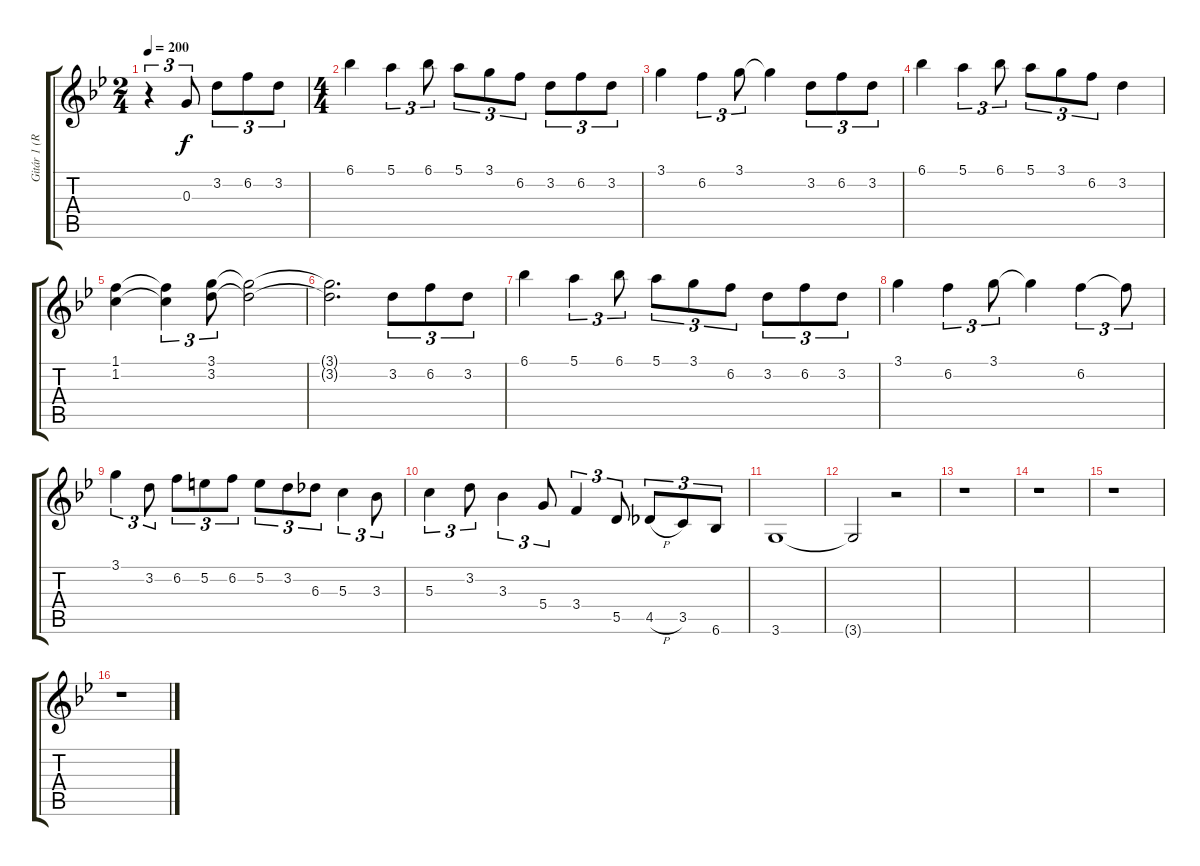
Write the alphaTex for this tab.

\track ("Gitár 1 (Ritchie Blackmore)" "Gitár 1 (R") {instrument distortionguitar}
\staff {score tabs}
\tuning (E4 B3 G3 D3 A2 E2) {hide}
\ts (2 4)
\tempo 200
\clef g2
\ks bb
r.4{tu (3 2) dy f instrument distortionguitar} 0.3.8{tu (3 2)} 3.2.8{tu (3 2)} 6.2.8{tu (3 2)} 3.2.8{tu (3 2)} |
\ts (4 4)
6.1.4 5.1.4{tu (3 2)} 6.1.8{tu (3 2)} 5.1.8{tu (3 2)} 3.1.8{tu (3 2)} 6.2.8{tu (3 2)} 3.2.8{tu (3 2)} 6.2.8{tu (3 2)} 3.2.8{tu (3 2)} |
3.1.4 6.2.4{tu (3 2)} 3.1.8{tu (3 2)} 3.1{t}.4 3.2.8{tu (3 2)} 6.2.8{tu (3 2)} 3.2.8{tu (3 2)} |
6.1.4 5.1.4{tu (3 2)} 6.1.8{tu (3 2)} 5.1.8{tu (3 2)} 3.1.8{tu (3 2)} 6.2.8{tu (3 2)} 3.2.4 |
(1.1 1.2).4 (1.1{t} 1.2{t}).4{tu (3 2)} (3.1 3.2).8{tu (3 2)} (3.1{t} 3.2{t}).2 |
(3.1{t} 3.2{t}).2{d} 3.2.8{tu (3 2)} 6.2.8{tu (3 2)} 3.2.8{tu (3 2)} |
6.1.4 5.1.4{tu (3 2)} 6.1.8{tu (3 2)} 5.1.8{tu (3 2)} 3.1.8{tu (3 2)} 6.2.8{tu (3 2)} 3.2.8{tu (3 2)} 6.2.8{tu (3 2)} 3.2.8{tu (3 2)} |
3.1.4 6.2.4{tu (3 2)} 3.1.8{tu (3 2)} 3.1{t}.4 6.2.4{tu (3 2)} 6.2{t}.8{tu (3 2)} |
3.1.4{tu (3 2)} 3.2.8{tu (3 2)} 6.2.8{tu (3 2)} 5.2.8{tu (3 2)} 6.2.8{tu (3 2)} 5.2.8{tu (3 2)} 3.2.8{tu (3 2)} 6.3.8{tu (3 2)} 5.3.4{tu (3 2)} 3.3.8{tu (3 2)} |
5.3.4{tu (3 2)} 3.2.8{tu (3 2)} 3.3.4{tu (3 2)} 5.4.8{tu (3 2)} 3.4.4{tu (3 2)} 5.5.8{tu (3 2)} 4.5{h}.8{tu (3 2)} 3.5.8{tu (3 2)} 6.6.8{tu (3 2)} |
3.6.1 |
3.6{t}.2 r.2 |
r.1 |
r.1 |
r.1 |
r.1
